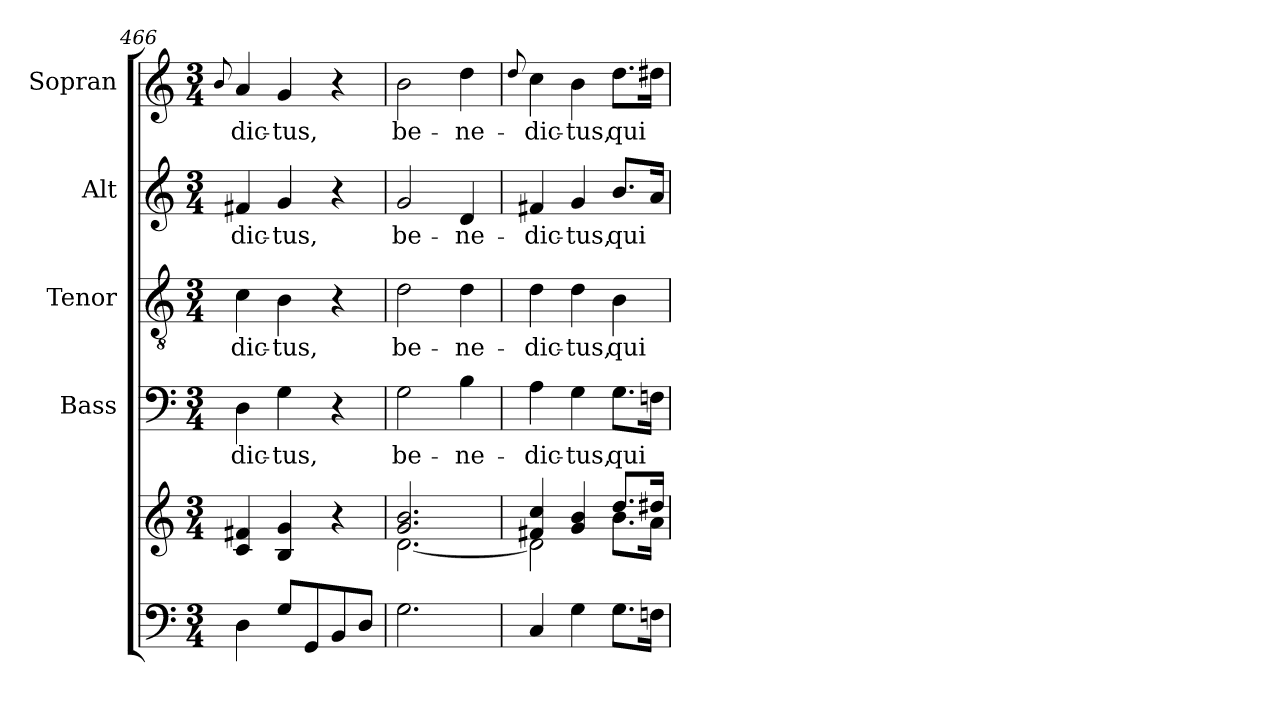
**kern	**kern	**kern	**text	**kern	**text	**kern	**text	**kern	**text
*part5	*part5	*part4	*part4	*part3	*part3	*part2	*part2	*part1	*part1
*staff6	*staff5	*staff4	*staff4	*staff3	*staff3	*staff2	*staff2	*staff1	*staff1
*	*	*I"Bass	*	*I"Tenor	*	*I"Alt	*	*I"Sopran	*
*	*	*I'B.	*	*I'T.	*	*I'A.	*	*I'S.	*
*clefF4	*clefG2	*clefF4	*	*clefGv2	*	*clefG2	*	*clefG2	*
*k[]	*k[]	*k[]	*	*k[]	*	*k[]	*	*k[]	*
*C:	*C:	*C:	*	*C:	*	*C:	*	*C:	*
*M3/4	*M3/4	*M3/4	*	*M3/4	*	*M3/4	*	*M3/4	*
=466	=466	=466	=466	=466	=466	=466	=466	=466	=466
.	.	.	.	.	.	.	.	8qqb/	.
!	!	!	!LO:LY:b	!	!LO:LY:b	!	!LO:LY:b	!	!LO:LY:b
4D\	4c/ 4f#X/	4D\	-dic-	4c\	-dic-	4f#X/	-dic-	4a/	-dic-
!	!	!	!LO:LY:b	!	!LO:LY:b	!	!LO:LY:b	!	!LO:LY:b
8G/L	4B/ 4g/	4G\	-tus,	4B\	-tus,	4g/	-tus,	4g/	-tus,
8GG/	.	.	.	.	.	.	.	.	.
8BB/	4r	4r	.	4r	.	4r	.	4r	.
8D/J	.	.	.	.	.	.	.	.	.
=467	=467	=467	=467	=467	=467	=467	=467	=467	=467
*	*^	*	*	*	*	*	*	*	*
!	!	!	!	!LO:LY:b	!	!LO:LY:b	!	!LO:LY:b	!	!LO:LY:b
2.G\	2.g/ 2.b/	[<2.d\	2G\	be-	2d\	be-	2g/	be-	2b\	be-
!	!	!	!	!LO:LY:b	!	!LO:LY:b	!	!LO:LY:b	!	!LO:LY:b
.	.	.	4B\	-ne-	4d\	-ne-	4d/	-ne-	4dd\	-ne-
=468	=468	=468	=468	=468	=468	=468	=468	=468	=468	=468
.	.	.	.	.	.	.	.	.	8qqdd/	.
!	!	!	!	!LO:LY:b	!	!LO:LY:b	!	!LO:LY:b	!	!LO:LY:b
4C/	4f#X/ 4cc/	2d\]	4A\	-dic-	4d\	-dic-	4f#X/	-dic-	4cc\	-dic-
!	!	!	!	!LO:LY:b	!	!LO:LY:b	!	!LO:LY:b	!	!LO:LY:b
4G\	4g/ 4b/	.	4G\	-tus,	4d\	-tus,	4g/	-tus,	4b\	-tus,
!	!	!	!	!LO:LY:b	!	!LO:LY:b	!	!LO:LY:b	!	!LO:LY:b
8.G\L	8.dd/L	8.b\L	8.G\L	qui	4B\	qui	8.b/L	qui	8.dd\L	qui
16Fn\Jk	16dd#X/Jk	16a\Jk	16Fn\Jk	.	.	.	16a/Jk	.	16dd#X\Jk	.
*	*v	*v	*	*	*	*	*	*	*	*
=	=	=	=	=	=	=	=	=	=
*-	*-	*-	*-	*-	*-	*-	*-	*-	*-
